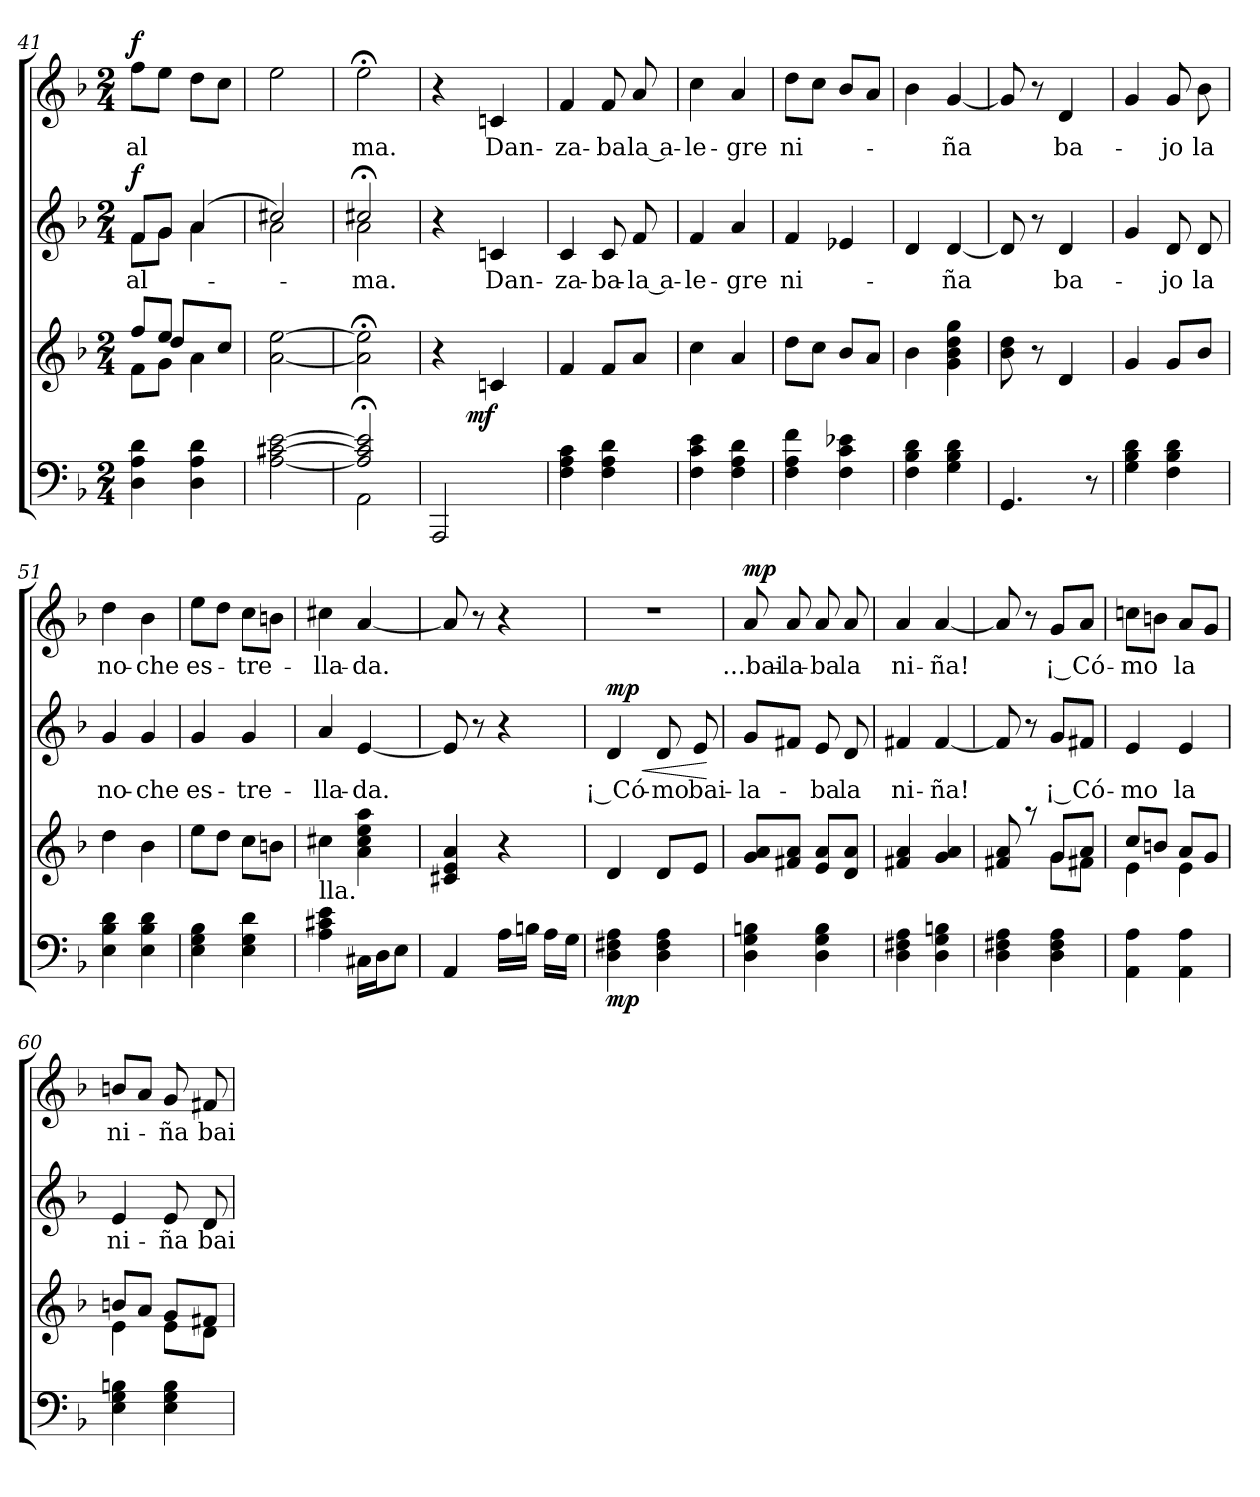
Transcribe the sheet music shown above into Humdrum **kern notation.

**kern	**kern	**dynam	**kern	**text	**dynam	**kern	**text	**dynam
*part3	*part3	*part3	*part2	*part2	*part2	*part1	*part1	*part1
*staff4	*staff3	*staff3/4	*staff2	*staff2	*staff2	*staff1	*staff1	*staff1
*clefF4	*clefG2	*	*clefG2	*	*	*clefG2	*	*
*k[b-]	*k[b-]	*	*k[b-]	*	*	*k[b-]	*	*
*F:	*F:	*	*F:	*	*	*F:	*	*
*M2/4	*M2/4	*	*M2/4	*	*	*M2/4	*	*
=41	=41	=41	=41	=41	=41	=41	=41	=41
*	*^	*	*	*	*	*	*	*
*	*	*^	*	*	*	*	*	*	*
!	!	!	!	!	!	!LO:LY:b	!LO:DY:a	!	!LO:LY:b	!LO:DY:a
*	*	*	*	*	*^	*	*	*	*	*
4D\ 4A\ 4d\	8ff/L	8f\L	8ryy	.	8f/L	8f\L	al-	f	8ff\L	al	f
.	8ee/J	8g\J	8dd/L	.	8g/J	8g\J	.	.	8ee\J	.	.
4D\ 4A\ 4d\	4ryy	4a\	8ryy	.	(<4a/	4a\	.	.	8dd\L	.	.
.	.	.	8cc/J	.	.	.	.	.	8cc\J	.	.
*	*v	*v	*v	*	*	*	*	*	*	*	*
=42	=42	=42	=42	=42	=42	=42	=42	=42	=42
[<2A\ [>2c#X\ [>2e\	[<2a\ [>2ee\	.	2cc#X/	2a\)	.	.	2ee\	.	.
=43	=43	=43	=43	=43	=43	=43	=43	=43	=43
*^	*	*	*	*	*	*	*	*	*
!	!	!	!	!	!	!LO:LY:b	!	!	!LO:LY:b	!
2A/];< 2c#/];< 2e/];<	2AA\	2a\];< 2ee\];<	.	2cc#X;</	2a\	-ma.	.	2ee;<\	ma.	.
*v	*v	*	*	*v	*v	*	*	*	*	*
=44	=44	=44	=44	=44	=44	=44	=44	=44
*	*^	*	*	*	*	*^	*	*
2AAA/	4r	8.ryy	.	4r	.	.	4r	8..ryy	.	.
!	!	!	!LO:DY:b	!	!	!	!	!	!	!
.	.	4ryy	mf	.	.	.	.	.	.	.
!	!	!	!	!	!	!	!	!	!	!LO:DY:a
!	!	!	!	!	!	!	!	!	!	!LO:DY:n=1:b
.	.	.	.	.	.	.	.	4ryy	.	mf mf
!	!	!	!	!	!LO:LY:b	!	!	!	!LO:LY:b	!
.	4cni/	.	.	4cni/	Dan-	.	4cni/	.	Dan-	.
.	.	16ryy	.	.	.	.	.	.	.	.
.	.	.	.	.	.	.	.	32ryy	.	.
!!LO:LB:g=z
=45	=45	=45	=45	=45	=45	=45	=45	=45	=45	=45
!	!	!	!	!	!LO:LY:b	!	!	!	!LO:LY:b	!
*	*v	*v	*	*	*	*	*v	*v	*	*
4F\ 4A\ 4c\	4f/	.	4c/	-za-	.	4f/	-za-	.
!	!	!	!	!LO:LY:b	!	!	!LO:LY:b	!
4F\ 4A\ 4d\	8f/L	.	8c/	-ba-	.	8f/	-ba	.
!	!	!	!	!LO:LY:b:rj	!	!	!LO:LY:b:rj	!
.	8a/J	.	8f/	-la a-	.	8a/	la a-	.
=46	=46	=46	=46	=46	=46	=46	=46	=46
!	!	!	!	!LO:LY:b	!	!	!LO:LY:b	!
4F\ 4c\ 4e\	4cc\	.	4f/	-le-	.	4cc\	-le-	.
!	!	!	!	!LO:LY:b	!	!	!LO:LY:b	!
4F\ 4A\ 4d\	4a/	.	4a/	-gre	.	4a/	-gre	.
=47	=47	=47	=47	=47	=47	=47	=47	=47
!	!	!	!	!LO:LY:b	!	!	!LO:LY:b	!
4F\ 4A\ 4f\	8dd\L	.	4f/	ni-	.	8dd\L	ni-	.
.	8cc\J	.	.	.	.	8cc\J	.	.
4F\ 4c\ 4e-X\	8b-/L	.	4e-X/	.	.	8b-/L	.	.
.	8a/J	.	.	.	.	8a/J	.	.
=48	=48	=48	=48	=48	=48	=48	=48	=48
4F\ 4B-\ 4d\	4b-\	.	4d/	.	.	4b-\	.	.
!	!	!	!	!LO:LY:b	!	!	!LO:LY:b	!
4G\ 4B-\ 4d\	4g\ 4b-\ 4dd\ 4gg\	.	[<4d/	-ña	.	[<4g/	-ña	.
=49	=49	=49	=49	=49	=49	=49	=49	=49
4.GG/	8b-\ 8dd\	.	8d/]	.	.	8g/]	.	.
.	8r	.	8r	.	.	8r	.	.
!	!	!	!	!LO:LY:b	!	!	!LO:LY:b	!
.	4d/	.	4d/	ba-	.	4d/	ba-	.
8r	.	.	.	.	.	.	.	.
=50	=50	=50	=50	=50	=50	=50	=50	=50
4G\ 4B-\ 4d\	4g/	.	4g/	.	.	4g/	.	.
!	!	!	!	!LO:LY:b	!	!	!LO:LY:b	!
4F\ 4B-\ 4d\	8g/L	.	8d/	-jo	.	8g/	-jo	.
!	!	!	!	!LO:LY:b	!	!	!LO:LY:b	!
.	8b-/J	.	8d/	la	.	8b-\	la	.
=51	=51	=51	=51	=51	=51	=51	=51	=51
!	!	!	!	!LO:LY:b	!	!	!LO:LY:b	!
4E\ 4B-\ 4d\	4dd\	.	4g/	no-	.	4dd\	no-	.
!	!	!	!	!LO:LY:b	!	!	!LO:LY:b	!
4E\ 4B-\ 4d\	4b-\	.	4g/	-che	.	4b-\	-che	.
!!LO:PB:g=z
=52	=52	=52	=52	=52	=52	=52	=52	=52
!	!	!	!	!LO:LY:b	!	!	!LO:LY:b	!
4E\ 4G\ 4B-\	8ee\L	.	4g/	es-	.	8ee\L	es-	.
.	8dd\J	.	.	.	.	8dd\J	.	.
!	!	!	!	!LO:LY:b	!	!	!LO:LY:b	!
4E\ 4G\ 4d\	8cc\L	.	4g/	-tre-	.	8cc\L	-tre-	.
.	8bn\J	.	.	.	.	8bn\J	.	.
=53	=53	=53	=53	=53	=53	=53	=53	=53
!LO:TX:a:t=lla.	!	!	!	!	!	!	!	!
!	!	!	!	!LO:LY:b	!	!	!LO:LY:b	!
4A\ 4c#X\ 4e\	4cc#X\	.	4a/	-lla-	.	4cc#X\	-lla-	.
!	!	!	!	!LO:LY:b	!	!	!LO:LY:b	!
16C#X\LL	4a\ 4cc#\ 4ee\ 4aa\	.	[<4e/	-da.	.	[<4a/	-da.	.
16D\J	.	.	.	.	.	.	.	.
8E\J	.	.	.	.	.	.	.	.
=54	=54	=54	=54	=54	=54	=54	=54	=54
*^	*	*	*	*	*	*	*	*
*	*^	*	*	*	*	*	*	*	*
4AA/	4ryy	4.ryy	4c#X/ 4e/ 4a/	.	8e/]	.	.	8a/]	.	.
.	.	.	.	.	8r	.	.	8r	.	.
64ryy	16A\LL	.	4r	.	4r	.	.	4r	.	.
8...ryy	.	.	.	.	.	.	.	.	.	.
.	16Bn\JJ	.	.	.	.	.	.	.	.	.
.	32ryy	16A\LL	.	.	.	.	.	.	.	.
.	16.ryy	.	.	.	.	.	.	.	.	.
.	.	16G\JJ	.	.	.	.	.	.	.	.
=55	=55	=55	=55	=55	=55	=55	=55	=55	=55	=55
!	!	!	!	!LO:DY:b=2	!	!LO:LY:b:rj	!LO:HP:b	!LO:N:vis=1	!	!
!	!	!	!	!	!	!	!LO:DY:n=1:a	!	!	!
*v	*v	*v	*	*	*	*	*	*	*	*
4D\ 4F#X\ 4A\	4d/	mp	4d/	¡ Có-	< mp	2r	.	.
!	!	!	!	!LO:LY:b	!	!	!	!
4D\ 4F#\ 4A\	8d/L	.	8d/	-mo	.	.	.	.
!	!	!	!	!LO:LY:b	!	!	!	!
.	8e/J	.	8e/	bai-	.	.	.	.
.	.	.	.	.	[	.	.	.
=56	=56	=56	=56	=56	=56	=56	=56	=56
!	!	!	!	!LO:LY:b	!	!	!LO:LY:b	!LO:DY:a
4D\ 4G\ 4Bn\	8g/ 8a/L	.	8g/L	-la-	.	8a/	...bai-	mp
!	!	!	!	!	!	!	!LO:LY:b	!
.	8f#X/ 8a/J	.	8f#X/J	.	.	8a/	-la-	.
!	!	!	!	!LO:LY:b	!	!	!LO:LY:b	!
4D\ 4G\ 4B\	8e/ 8a/L	.	8e/	-ba	.	8a/	-ba	.
!	!	!	!	!LO:LY:b	!	!	!LO:LY:b	!
.	8d/ 8a/J	.	8d/	la	.	8a/	la	.
=57	=57	=57	=57	=57	=57	=57	=57	=57
!	!	!	!	!LO:LY:b	!	!	!LO:LY:b	!
4D\ 4F#X\ 4A\	4f#X/ 4a/	.	4f#X/	ni-	.	4a/	ni-	.
!	!	!	!	!LO:LY:b	!	!	!LO:LY:b	!
4D\ 4G\ 4Bn\	4g/ 4a/	.	[<4f#/	-ña!	.	[<4a/	-ña!	.
=58	=58	=58	=58	=58	=58	=58	=58	=58
*	*^	*	*	*	*	*	*	*
4D\ 4F#X\ 4A\	8f#X/ 8a/	4ryy	.	8f#/]	.	.	8a/]	.	.
.	8raa	.	.	8r	.	.	8r	.	.
!	!	!	!	!	!LO:LY:b:rj	!	!	!LO:LY:b:rj	!
4D\ 4F#\ 4A\	8g/L	8g\L	.	8g/L	¡ Có-	.	8g/L	¡ Có-	.
.	8a/J	8f#X\J	.	8f#X/J	.	.	8a/J	.	.
!!LO:LB:g=z
=59	=59	=59	=59	=59	=59	=59	=59	=59	=59
!	!	!	!	!	!LO:LY:b	!	!	!LO:LY:b	!
4AA\ 4A\	8cc/L	4e\	.	4e/	-mo	.	8ccni\L	-mo	.
.	8bn/J	.	.	.	.	.	8bn\J	.	.
!	!	!	!	!	!LO:LY:b	!	!	!LO:LY:b	!
4AA\ 4A\	4e\	8a/L	.	4e/	la	.	8a/L	la	.
.	.	8g/J	.	.	.	.	8g/J	.	.
=60	=60	=60	=60	=60	=60	=60	=60	=60	=60
!	!	!	!	!	!LO:LY:b	!	!	!LO:LY:b	!
4E\ 4G\ 4Bn\	8bn/L	4e\	.	4e/	ni-	.	8bn/L	ni-	.
.	8a/J	.	.	.	.	.	8a/J	.	.
!	!	!	!	!	!LO:LY:b	!	!	!LO:LY:b	!
4E\ 4G\ 4B\	8g/L	8e\L	.	8e/	-ña	.	8g/	-ña	.
!	!	!	!	!	!LO:LY:b	!	!	!LO:LY:b	!
.	8f#X/J	8d\J	.	8d/	bai-	.	8f#X/	bai-	.
*	*v	*v	*	*	*	*	*	*	*
=	=	=	=	=	=	=	=	=
*-	*-	*-	*-	*-	*-	*-	*-	*-
